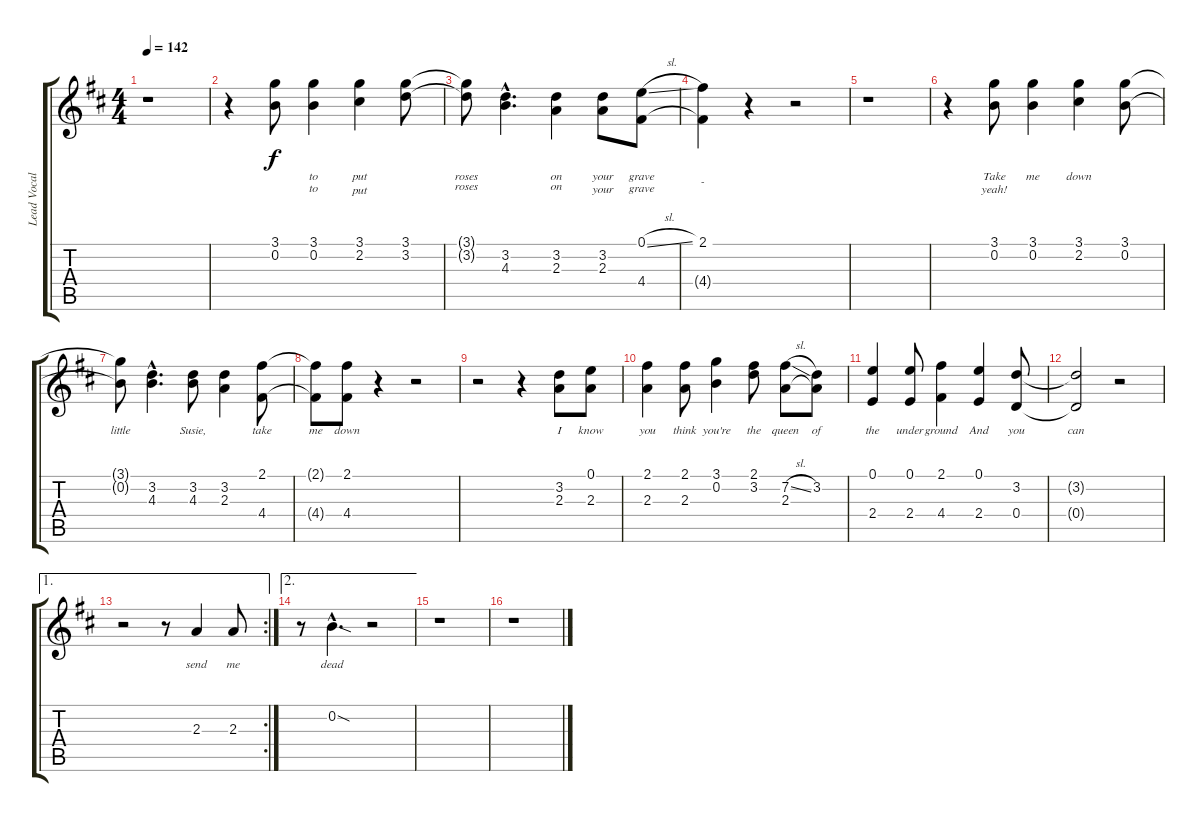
\track ("Lead Vocal" "Lead Vocal") {instrument voiceoohs}
\staff {score tabs}
\tuning (E5 B4 G4 D4 A3 E3) {hide}
\ts (4 4)
\tempo 142
\clef g2
\ks d
r.1{dy f} |
r.4 (3.1 0.2).8{lyrics (0 "") lyrics (1 "") lyrics (2 "") lyrics (3 "") lyrics (4 "")} (3.1 0.2).4{lyrics (0 "to") lyrics (1 "to") lyrics (2 "") lyrics (3 "") lyrics (4 "")} (3.1 2.2).4{lyrics (0 "put") lyrics (1 "put") lyrics (2 "") lyrics (3 "") lyrics (4 "")} (3.1 3.2).8{lyrics (0 "") lyrics (1 "") lyrics (2 "") lyrics (3 "") lyrics (4 "")} |
(3.1{t} 3.2{t}).8{lyrics (0 "roses") lyrics (1 "roses") lyrics (2 "") lyrics (3 "") lyrics (4 "")} (3.2{hac} 4.3{hac}).4{d lyrics (0 "") lyrics (1 "") lyrics (2 "") lyrics (3 "") lyrics (4 "")} (3.2 2.3).4{lyrics (0 "on") lyrics (1 "on") lyrics (2 "") lyrics (3 "") lyrics (4 "")} (3.2 2.3).8{lyrics (0 "your") lyrics (1 "your") lyrics (2 "") lyrics (3 "") lyrics (4 "")} (0.1{sl} 4.4).8{lyrics (0 "grave") lyrics (1 "grave") lyrics (2 "") lyrics (3 "") lyrics (4 "")} |
(2.1 4.4{t}).4{lyrics (0 "") lyrics (1 "-") lyrics (2 "") lyrics (3 "") lyrics (4 "")} r.4 r.2 |
r.1 |
r.4 (3.1 0.2).8{lyrics (0 "Take") lyrics (1 "yeah!") lyrics (2 "") lyrics (3 "") lyrics (4 "")} (3.1 0.2).4{lyrics (0 "me") lyrics (1 "") lyrics (2 "") lyrics (3 "") lyrics (4 "")} (3.1 2.2).4{lyrics (0 "down") lyrics (1 "") lyrics (2 "") lyrics (3 "") lyrics (4 "")} (3.1 0.2).8{lyrics (0 "") lyrics (1 "") lyrics (2 "") lyrics (3 "") lyrics (4 "")} |
(3.1{t} 0.2{t}).8{lyrics (0 "little") lyrics (1 "") lyrics (2 "") lyrics (3 "") lyrics (4 "")} (3.2{hac} 4.3{hac}).4{d lyrics (0 "") lyrics (1 "") lyrics (2 "") lyrics (3 "") lyrics (4 "")} (3.2 4.3).8{lyrics (0 "Susie,") lyrics (1 "") lyrics (2 "") lyrics (3 "") lyrics (4 "")} (3.2 2.3).4{lyrics (0 "") lyrics (1 "") lyrics (2 "") lyrics (3 "") lyrics (4 "")} (2.1 4.4).8{lyrics (0 "take") lyrics (1 "") lyrics (2 "") lyrics (3 "") lyrics (4 "")} |
(2.1{t} 4.4{t}).8{lyrics (0 "me") lyrics (1 "") lyrics (2 "") lyrics (3 "") lyrics (4 "")} (2.1 4.4).8{lyrics (0 "down") lyrics (1 "") lyrics (2 "") lyrics (3 "") lyrics (4 "")} r.4 r.2 |
r.2 r.4 (3.2 2.3).8{lyrics (0 "I") lyrics (1 "") lyrics (2 "") lyrics (3 "") lyrics (4 "")} (0.1 2.3).8{lyrics (0 "know") lyrics (1 "") lyrics (2 "") lyrics (3 "") lyrics (4 "")} |
(2.1 2.3).4{lyrics (0 "you") lyrics (1 "") lyrics (2 "") lyrics (3 "") lyrics (4 "")} (2.1 2.3).8{lyrics (0 "think") lyrics (1 "") lyrics (2 "") lyrics (3 "") lyrics (4 "")} (3.1 0.2).4{lyrics (0 "you're") lyrics (1 "") lyrics (2 "") lyrics (3 "") lyrics (4 "")} (2.1 3.2).8{lyrics (0 "the") lyrics (1 "") lyrics (2 "") lyrics (3 "") lyrics (4 "")} (7.2{sl} 2.3).8{lyrics (0 "queen") lyrics (1 "") lyrics (2 "") lyrics (3 "") lyrics (4 "")} (3.2 2.3{t}).8{lyrics (0 "of") lyrics (1 "") lyrics (2 "") lyrics (3 "") lyrics (4 "")} |
(0.1 2.4).4{lyrics (0 "the") lyrics (1 "") lyrics (2 "") lyrics (3 "") lyrics (4 "")} (0.1 2.4).8{lyrics (0 "under") lyrics (1 "") lyrics (2 "") lyrics (3 "") lyrics (4 "")} (2.1 4.4).4{lyrics (0 "ground") lyrics (1 "") lyrics (2 "") lyrics (3 "") lyrics (4 "")} (0.1 2.4).4{lyrics (0 "And") lyrics (1 "") lyrics (2 "") lyrics (3 "") lyrics (4 "")} (3.2 0.4).8{lyrics (0 "you") lyrics (1 "") lyrics (2 "") lyrics (3 "") lyrics (4 "")} |
(3.2{t} 0.4{t}).2{lyrics (0 "can") lyrics (1 "") lyrics (2 "") lyrics (3 "") lyrics (4 "")} r.2 |
\ae 1
\rc 2
r.2 r.8 2.3.4{lyrics (0 "send") lyrics (1 "") lyrics (2 "") lyrics (3 "") lyrics (4 "")} 2.3.8{lyrics (0 "me") lyrics (1 "") lyrics (2 "") lyrics (3 "") lyrics (4 "")} |
\ae 2
r.8 0.2{sod hac}.4{d lyrics (0 "dead") lyrics (1 "") lyrics (2 "") lyrics (3 "") lyrics (4 "")} r.2 |
r.1 |
r.1
